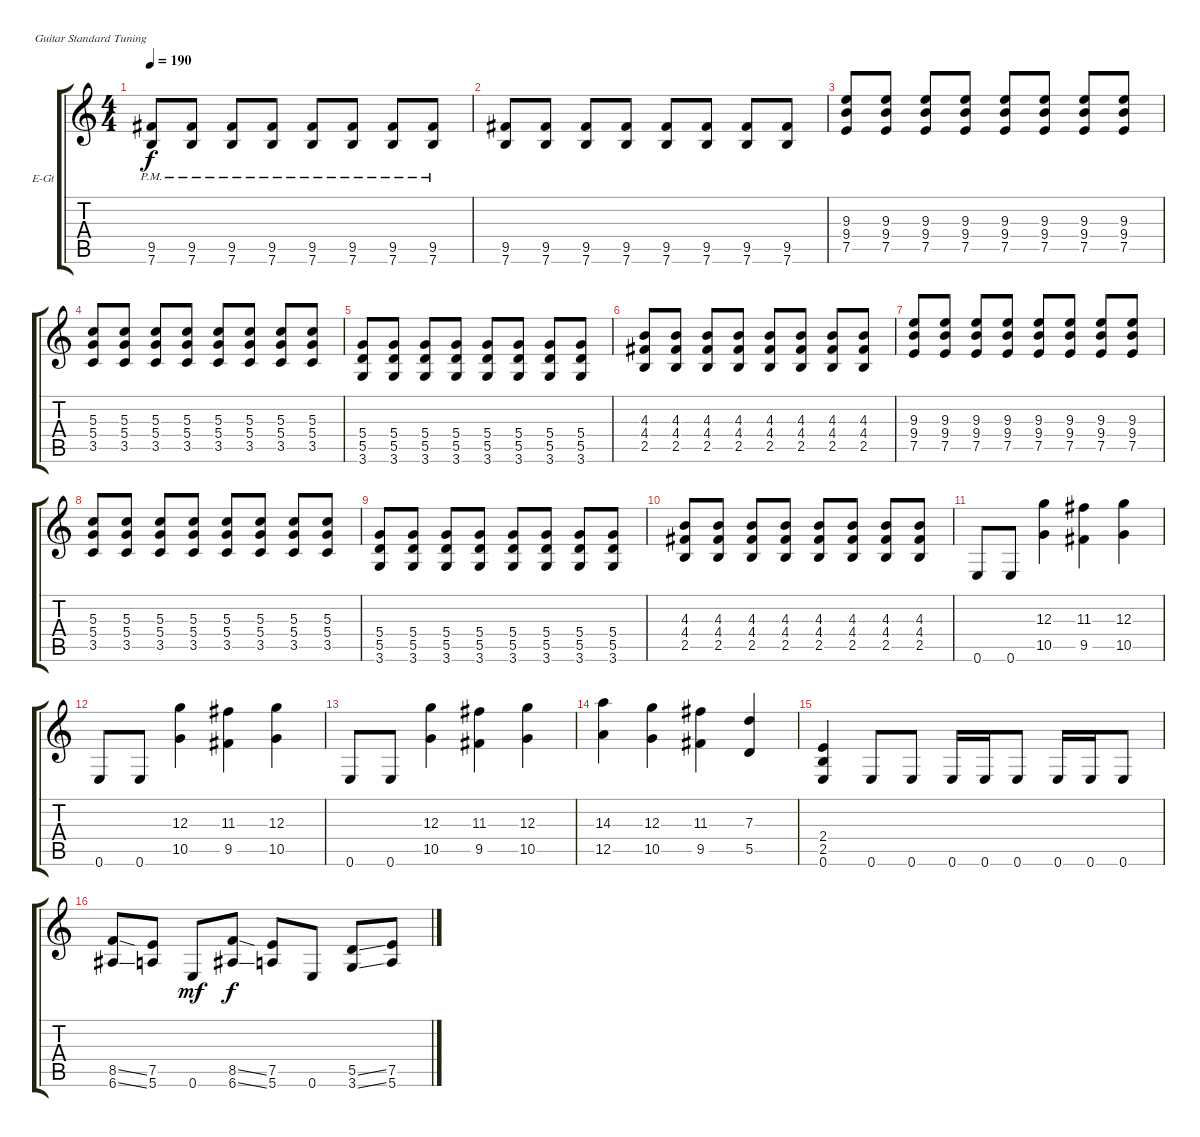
\defaultSystemsLayout 4
\bracketExtendMode groupsimilarinstruments
\firstSystemTrackNameOrientation horizontal
\otherSystemsTrackNameOrientation horizontal
\track ("Electric Guitar" "E-Gt") {instrument distortionguitar}
\staff {score tabs}
\tuning (E4 B3 G3 D3 A2 E2)
\ts (4 4)
\tempo 190
\clef g2
\scale
0.333333
\ks c
(9.5{pm} 7.6{pm}).8{dy f} (9.5{pm} 7.6{pm}).8 (9.5{pm} 7.6{pm}).8 (9.5{pm} 7.6{pm}).8 (9.5{pm} 7.6{pm}).8 (7.6{pm} 9.5{pm}).8 (7.6{pm} 9.5{pm}).8 (7.6{pm} 9.5{pm}).8 |
\scale
0.333333 (9.5 7.6).8 (9.5 7.6).8 (9.5 7.6).8 (9.5 7.6).8 (9.5 7.6).8 (7.6 9.5).8 (7.6 9.5).8 (7.6 9.5).8 |
\scale
0.333333 (9.3 9.4 7.5).8 (9.3 9.4 7.5).8 (9.3 9.4 7.5).8 (9.3 9.4 7.5).8 (9.3 9.4 7.5).8 (9.3 9.4 7.5).8 (9.3 9.4 7.5).8 (9.3 9.4 7.5).8 |
\scale
0.333333 (5.3 5.4 3.5).8 (5.3 5.4 3.5).8 (5.3 5.4 3.5).8 (5.3 5.4 3.5).8 (5.3 5.4 3.5).8 (5.3 5.4 3.5).8 (5.3 5.4 3.5).8 (5.3 5.4 3.5).8 |
\scale
0.333333 (5.4 5.5 3.6).8 (5.4 5.5 3.6).8 (5.4 5.5 3.6).8 (5.4 5.5 3.6).8 (5.4 5.5 3.6).8 (5.4 5.5 3.6).8 (5.4 5.5 3.6).8 (5.4 5.5 3.6).8 |
\scale
0.333333 (4.3 4.4 2.5).8 (4.3 4.4 2.5).8 (4.3 4.4 2.5).8 (4.3 4.4 2.5).8 (4.3 4.4 2.5).8 (4.3 4.4 2.5).8 (4.3 4.4 2.5).8 (4.3 4.4 2.5).8 |
\scale
0.333333 (9.3 9.4 7.5).8 (9.3 9.4 7.5).8 (9.3 9.4 7.5).8 (9.3 9.4 7.5).8 (9.3 9.4 7.5).8 (9.3 9.4 7.5).8 (9.3 9.4 7.5).8 (9.3 9.4 7.5).8 |
\scale
0.333333 (5.3 5.4 3.5).8 (5.3 5.4 3.5).8 (5.3 5.4 3.5).8 (5.3 5.4 3.5).8 (5.3 5.4 3.5).8 (5.3 5.4 3.5).8 (5.3 5.4 3.5).8 (5.3 5.4 3.5).8 |
\scale
0.333333 (5.4 5.5 3.6).8 (5.4 5.5 3.6).8 (5.4 5.5 3.6).8 (5.4 5.5 3.6).8 (5.4 5.5 3.6).8 (5.4 5.5 3.6).8 (5.4 5.5 3.6).8 (5.4 5.5 3.6).8 |
\scale
0.333333 (4.3 4.4 2.5).8 (4.3 4.4 2.5).8 (4.3 4.4 2.5).8 (4.3 4.4 2.5).8 (4.3 4.4 2.5).8 (4.3 4.4 2.5).8 (4.3 4.4 2.5).8 (4.3 4.4 2.5).8 |
\scale
0.333333 0.6.8 0.6.8 (12.3 10.5).4 (11.3 9.5).4 (10.5 12.3).4 |
\scale
0.333333 0.6.8 0.6.8 (12.3 10.5).4 (11.3 9.5).4 (10.5 12.3).4 |
\scale
0.333333 0.6.8 0.6.8 (12.3 10.5).4 (11.3 9.5).4 (10.5 12.3).4 |
\scale
0.333333 (14.3 12.5).4 (12.3 10.5).4 (11.3 9.5).4 (7.3 5.5).4 |
\scale
0.333333 (2.4 2.5 0.6).4 0.6.8 0.6.8 0.6.16 0.6.16 0.6.8 0.6.16 0.6.16 0.6.8 |
\scale
0.333333 (8.5{ss} 6.6{ss}).8 (7.5 5.6).8 0.6.8{dy mf} (8.5{ss} 6.6{ss}).8{dy f} (7.5 5.6).8 0.6.8 (5.5{ss} 3.6{ss}).8 (7.5 5.6).8
